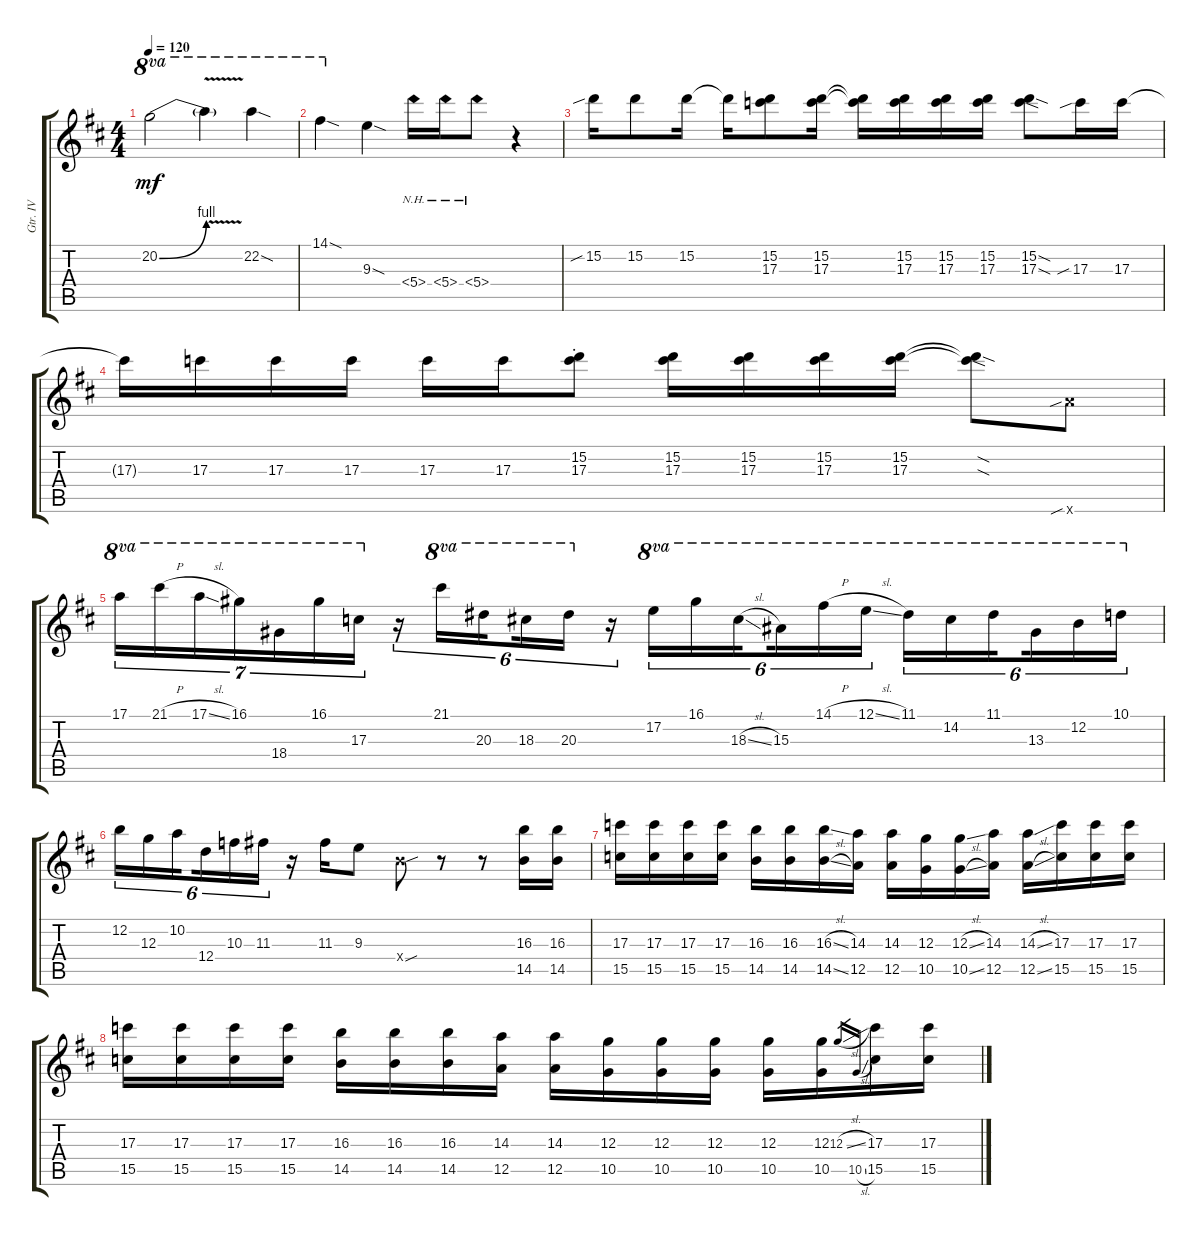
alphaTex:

\track ("Gtr. IV" "Gtr. IV") {instrument distortionguitar}
\staff {score tabs}
\tuning (E4 B3 G3 D3 A2 E2) {hide}
\ts (4 4)
\tempo 120
\clef g2
\ks d
20.2{be (bend 0 0 60 4)}.2{ot 8va dy mf} 20.2{v t}.4{ot 8va} 22.2{sod}.4{ot 8va} |
14.1{sod}.4{ot 8va} 9.3{sod}.4 5.4{nh}.16 5.4{nh}.16 5.4{nh}.8 r.4 |
15.2{sib}.16 15.2.8 15.2.16 15.2{t}.16 (15.2 17.3).8 (15.2 17.3).16 (15.2{t} 17.3{t}).16 (15.2 17.3).16 (15.2 17.3).16 (15.2 17.3).16 (15.2{sod} 17.3{sod}).8 17.3{sib}.16 17.3.16 |
17.3{t}.16 17.3.16 17.3.16 17.3.16 17.3.16 17.3.16 (15.2{st} 17.3{st}).8 (15.2 17.3).16 (15.2 17.3).16 (15.2 17.3).16 (15.2 17.3).16 (15.2{sod t} 17.3{sod t}).8 17.6{sib x}.8 |
17.1.16{tu (7 4) ot 8va} 21.1{h}.16{tu (7 4) ot 8va} 17.1{sl}.16{tu (7 4) ot 8va} 16.1.16{tu (7 4) ot 8va} 18.4.16{tu (7 4) ot 8va} 16.1.16{tu (7 4) ot 8va} 17.3.16{tu (7 4) ot 8va} r.16{tu (6 4)} 21.1.16{tu (6 4) ot 8va} 20.3.16{tu (6 4) ot 8va beam splitsecondary} 18.3.16{tu (6 4) ot 8va} 20.3.16{tu (6 4) ot 8va} r.16{tu (6 4)} 17.2.16{tu (6 4) ot 8va} 16.1.16{tu (6 4) ot 8va} 18.3{sl}.16{tu (6 4) ot 8va beam splitsecondary} 15.3.16{tu (6 4) ot 8va} 14.1{h}.16{tu (6 4) ot 8va} 12.1{sl}.16{tu (6 4) ot 8va} 11.1.16{tu (6 4) ot 8va} 14.2.16{tu (6 4) ot 8va} 11.1.16{tu (6 4) ot 8va beam splitsecondary} 13.3.16{tu (6 4) ot 8va} 12.2.16{tu (6 4) ot 8va} 10.1.16{tu (6 4) ot 8va} |
12.2.16{tu (6 4)} 12.3.16{tu (6 4)} 10.2.16{tu (6 4) beam splitsecondary} 12.4.16{tu (6 4)} 10.3.16{tu (6 4)} 11.3.16{tu (6 4)} r.16 11.3.16 9.3.8 9.4{sou x}.8 r.8 r.8 (16.3 14.5).16 (16.3 14.5).16 |
(17.3 15.5).16 (17.3 15.5).16 (17.3 15.5).16 (17.3 15.5).16 (16.3 14.5).16 (16.3 14.5).16 (16.3{sl} 14.5{sl}).16 (14.3 12.5).16 (14.3 12.5).16 (12.3 10.5).16 (12.3{sl} 10.5{sl}).16 (14.3 12.5).16 (14.3{sl} 12.5{sl}).16 (17.3 15.5).16 (17.3 15.5).16 (17.3 15.5).16 |
(17.3 15.5).16 (17.3 15.5).16 (17.3 15.5).16 (17.3 15.5).16 (16.3 14.5).16 (16.3 14.5).16 (16.3 14.5).16 (14.3 12.5).16 (14.3 12.5).16 (12.3 10.5).16 (12.3 10.5).16 (12.3 10.5).16 (12.3 10.5).16 (12.3 10.5).16 12.3{sl}.16{gr} 10.5{sl}.16{gr} (17.3 15.5).16 (17.3 15.5).16
